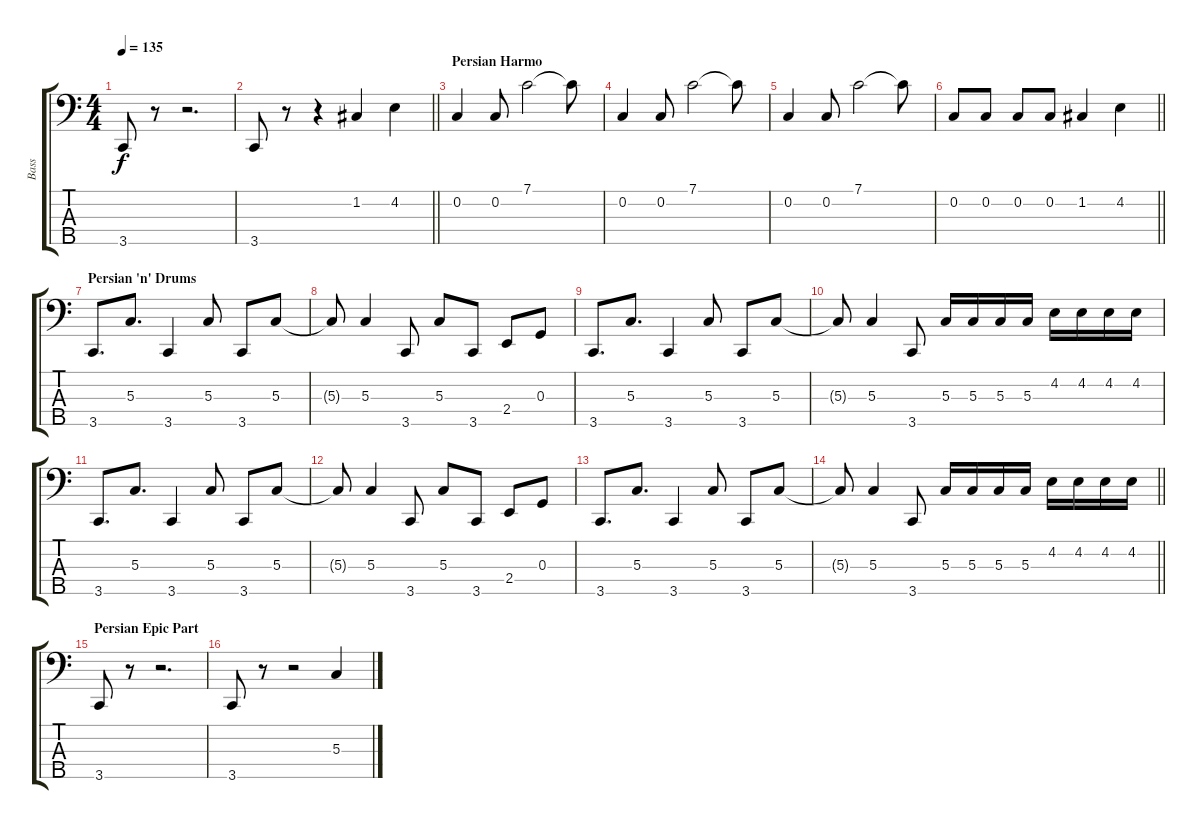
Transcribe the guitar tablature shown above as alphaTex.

\track ("Bass" "Bass") {instrument electricbasspick}
\staff {score tabs}
\tuning (F2 C2 G1 D1 A0) {hide}
\ts (4 4)
\tempo 135
\clef f4
\ks c
3.5.8{dy f} r.8 r.2{d} |
\barLineRight lightlight
3.5.8 r.8 r.4 1.2.4 4.2.4 |
\section ("" "Persian Harmo")
0.2.4 0.2.8 7.1.2 7.1{t}.8 |
0.2.4 0.2.8 7.1.2 7.1{t}.8 |
0.2.4 0.2.8 7.1.2 7.1{t}.8 |
\barLineRight lightlight
0.2.8 0.2.8 0.2.8 0.2.8 1.2.4 4.2.4 |
\section ("" "Persian 'n' Drums")
3.5.8{d} 5.3.8{d} 3.5.4 5.3.8 3.5.8 5.3.8 |
5.3{t}.8 5.3.4 3.5.8 5.3.8 3.5.8 2.4.8 0.3.8 |
3.5.8{d} 5.3.8{d} 3.5.4 5.3.8 3.5.8 5.3.8 |
5.3{t}.8 5.3.4 3.5.8 5.3.16 5.3.16 5.3.16 5.3.16 4.2.16 4.2.16 4.2.16 4.2.16 |
3.5.8{d} 5.3.8{d} 3.5.4 5.3.8 3.5.8 5.3.8 |
5.3{t}.8 5.3.4 3.5.8 5.3.8 3.5.8 2.4.8 0.3.8 |
3.5.8{d} 5.3.8{d} 3.5.4 5.3.8 3.5.8 5.3.8 |
\barLineRight lightlight
5.3{t}.8 5.3.4 3.5.8 5.3.16 5.3.16 5.3.16 5.3.16 4.2.16 4.2.16 4.2.16 4.2.16 |
\section ("" "Persian Epic Part")
3.5.8 r.8 r.2{d} |
3.5.8 r.8 r.2 5.3.4
